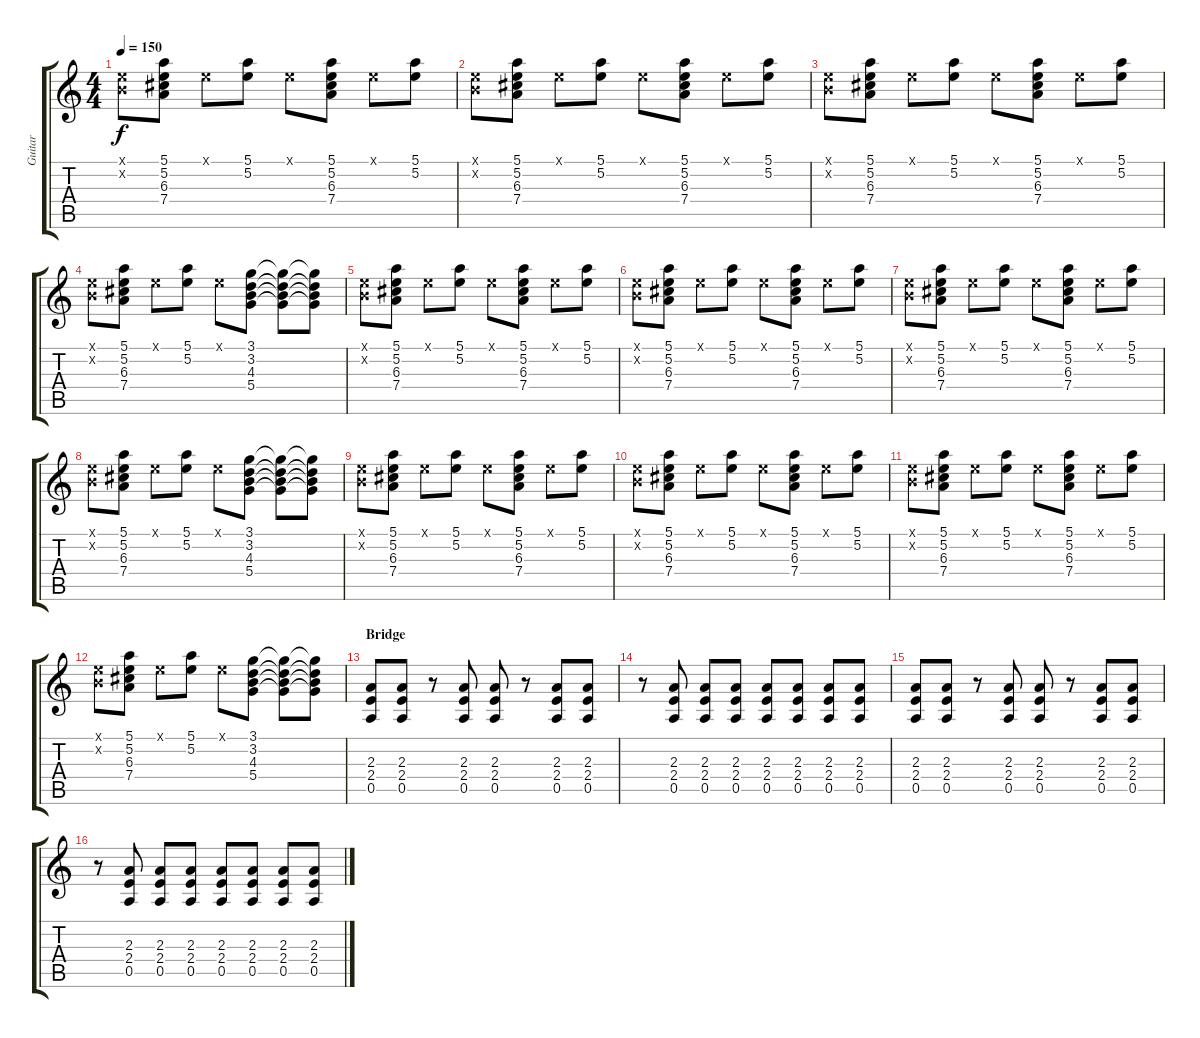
\track ("Guitar" "Guitar") {instrument electricguitarmuted}
\staff {score tabs}
\tuning (E4 B3 G3 D3 A2 E2) {hide}
\ts (4 4)
\tempo 150
\clef g2
\ks c
(0.1{x} 0.2{x}).8{dy f} (5.1 5.2 6.3 7.4).8 0.1{x}.8 (5.1 5.2).8 0.1{x}.8 (5.1 5.2 6.3 7.4).8 0.1{x}.8 (5.1 5.2).8 |
(0.1{x} 0.2{x}).8 (5.1 5.2 6.3 7.4).8 0.1{x}.8 (5.1 5.2).8 0.1{x}.8 (5.1 5.2 6.3 7.4).8 0.1{x}.8 (5.1 5.2).8 |
(0.1{x} 0.2{x}).8 (5.1 5.2 6.3 7.4).8 0.1{x}.8 (5.1 5.2).8 0.1{x}.8 (5.1 5.2 6.3 7.4).8 0.1{x}.8 (5.1 5.2).8 |
(0.1{x} 0.2{x}).8 (5.1 5.2 6.3 7.4).8 0.1{x}.8 (5.1 5.2).8 0.1{x}.8 (3.1 3.2 4.3 5.4).8 (3.1{t} 3.2{t} 4.3{t} 5.4{t}).8 (3.1{t} 3.2{t} 4.3{t} 5.4{t}).8 |
(0.1{x} 0.2{x}).8 (5.1 5.2 6.3 7.4).8 0.1{x}.8 (5.1 5.2).8 0.1{x}.8 (5.1 5.2 6.3 7.4).8 0.1{x}.8 (5.1 5.2).8 |
(0.1{x} 0.2{x}).8 (5.1 5.2 6.3 7.4).8 0.1{x}.8 (5.1 5.2).8 0.1{x}.8 (5.1 5.2 6.3 7.4).8 0.1{x}.8 (5.1 5.2).8 |
(0.1{x} 0.2{x}).8 (5.1 5.2 6.3 7.4).8 0.1{x}.8 (5.1 5.2).8 0.1{x}.8 (5.1 5.2 6.3 7.4).8 0.1{x}.8 (5.1 5.2).8 |
(0.1{x} 0.2{x}).8 (5.1 5.2 6.3 7.4).8 0.1{x}.8 (5.1 5.2).8 0.1{x}.8 (3.1 3.2 4.3 5.4).8 (3.1{t} 3.2{t} 4.3{t} 5.4{t}).8 (3.1{t} 3.2{t} 4.3{t} 5.4{t}).8 |
(0.1{x} 0.2{x}).8 (5.1 5.2 6.3 7.4).8 0.1{x}.8 (5.1 5.2).8 0.1{x}.8 (5.1 5.2 6.3 7.4).8 0.1{x}.8 (5.1 5.2).8 |
(0.1{x} 0.2{x}).8 (5.1 5.2 6.3 7.4).8 0.1{x}.8 (5.1 5.2).8 0.1{x}.8 (5.1 5.2 6.3 7.4).8 0.1{x}.8 (5.1 5.2).8 |
(0.1{x} 0.2{x}).8 (5.1 5.2 6.3 7.4).8 0.1{x}.8 (5.1 5.2).8 0.1{x}.8 (5.1 5.2 6.3 7.4).8 0.1{x}.8 (5.1 5.2).8 |
(0.1{x} 0.2{x}).8 (5.1 5.2 6.3 7.4).8 0.1{x}.8 (5.1 5.2).8 0.1{x}.8 (3.1 3.2 4.3 5.4).8 (3.1{t} 3.2{t} 4.3{t} 5.4{t}).8 (3.1{t} 3.2{t} 4.3{t} 5.4{t}).8 |
\section ("" "Bridge")
(2.3 2.4 0.5).8{instrument acousticguitarsteel} (2.3 2.4 0.5).8 r.8 (2.3 2.4 0.5).8 (2.3 2.4 0.5).8 r.8 (2.3 2.4 0.5).8 (2.3 2.4 0.5).8 |
r.8 (2.3 2.4 0.5).8 (2.3 2.4 0.5).8 (2.3 2.4 0.5).8 (2.3 2.4 0.5).8 (2.3 2.4 0.5).8 (2.3 2.4 0.5).8 (2.3 2.4 0.5).8 |
(2.3 2.4 0.5).8 (2.3 2.4 0.5).8 r.8 (2.3 2.4 0.5).8 (2.3 2.4 0.5).8 r.8 (2.3 2.4 0.5).8 (2.3 2.4 0.5).8 |
r.8 (2.3 2.4 0.5).8 (2.3 2.4 0.5).8 (2.3 2.4 0.5).8 (2.3 2.4 0.5).8 (2.3 2.4 0.5).8 (2.3 2.4 0.5).8 (2.3 2.4 0.5).8
